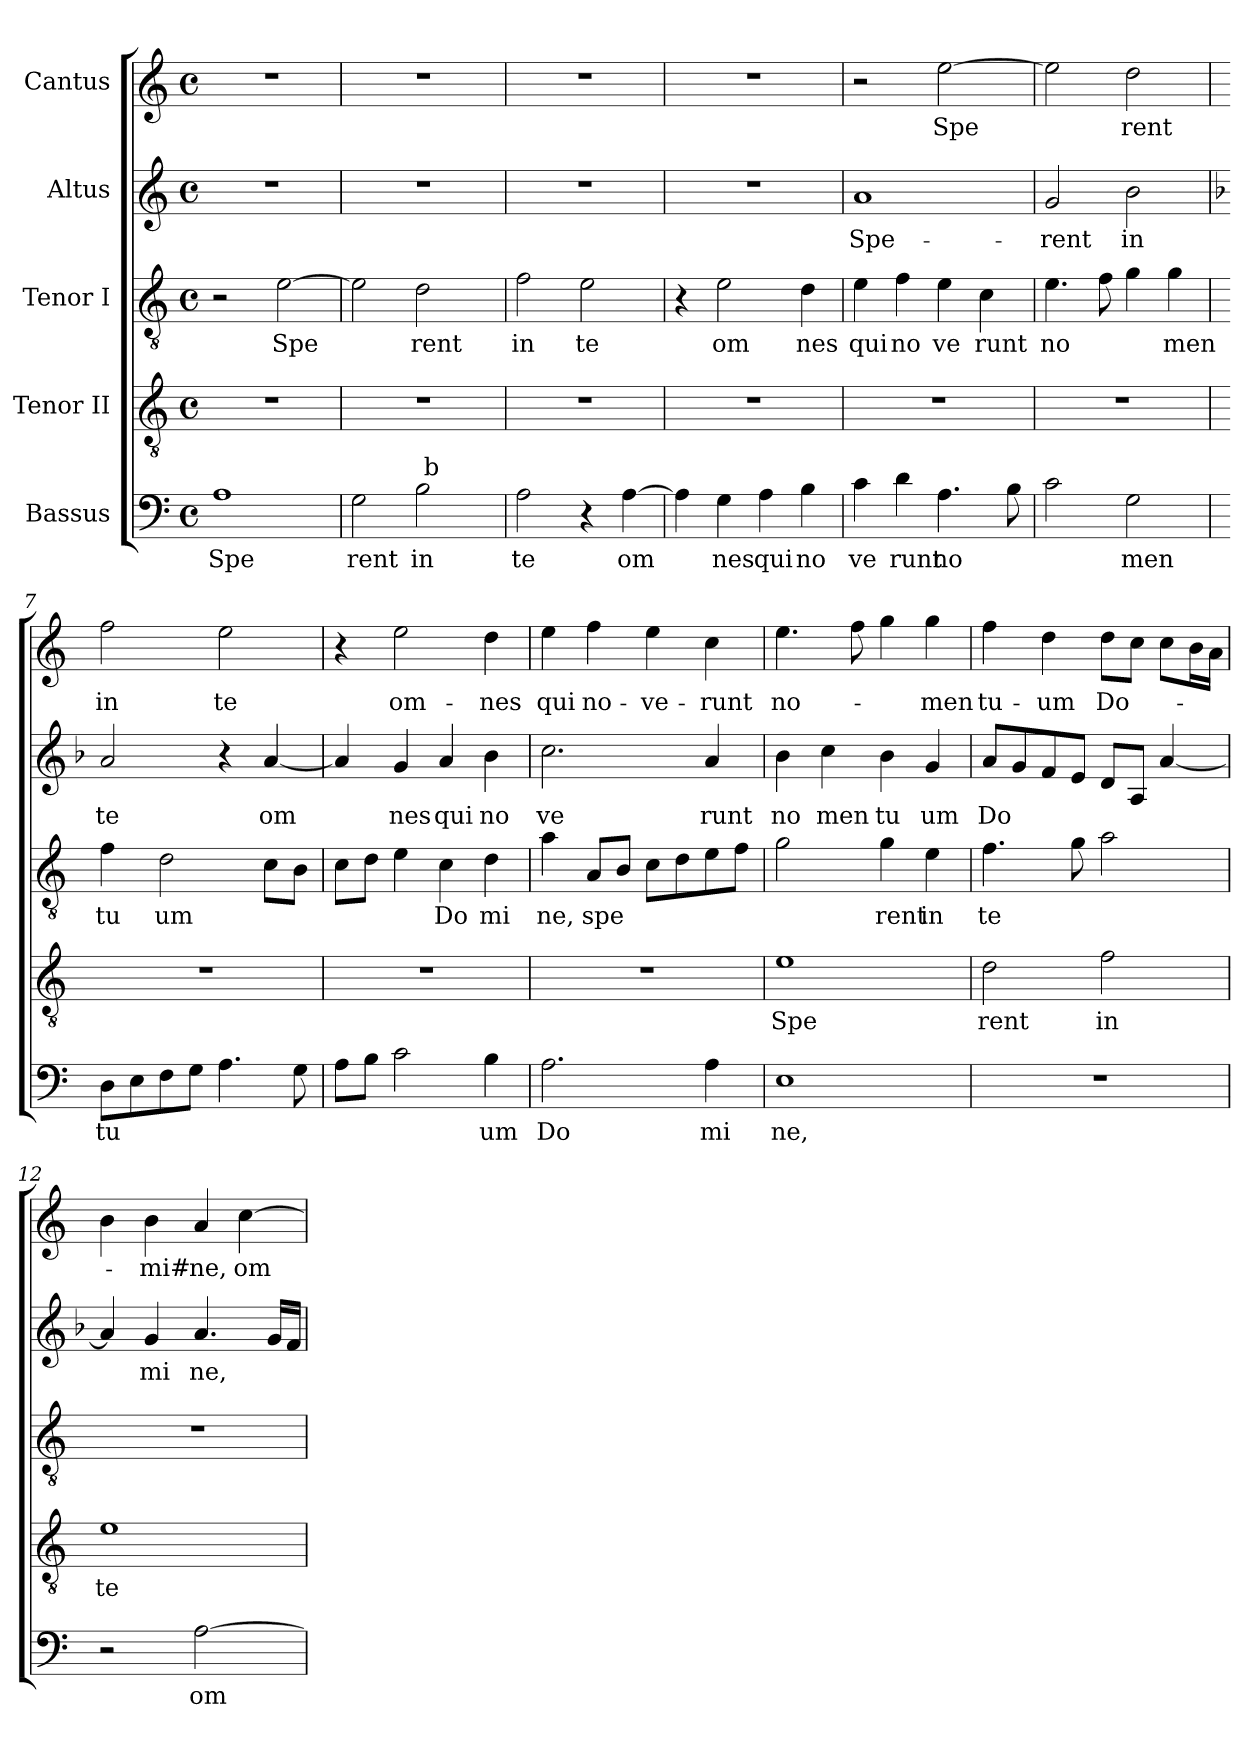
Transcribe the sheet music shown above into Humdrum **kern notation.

**kern	**text	**kern	**text	**kern	**text	**kern	**text	**kern	**text
*part5	*part5	*part4	*part4	*part3	*part3	*part2	*part2	*part1	*part1
*staff5	*staff5	*staff4	*staff4	*staff3	*staff3	*staff2	*staff2	*staff1	*staff1
*I"Bassus	*	*I"Tenor II	*	*I"Tenor I	*	*I"Altus	*	*I"Cantus	*
!!LO:PB:g=z
*stria5	*	*stria5	*	*stria5	*	*stria5	*	*stria5	*
*clefF4	*	*clefGv2	*	*clefGv2	*	*clefG2	*	*clefG2	*
*M4/4	*	*M4/4	*	*M4/4	*	*M4/4	*	*M4/4	*
*met(c)	*	*met(c)	*	*met(c)	*	*met(c)	*	*met(c)	*
=1	=1	=1	=1	=1	=1	=1	=1	=1	=1
!	!LO:LY:b:cj	!	!	!	!	!	!	!	!
1A	Spe	1r	.	2r	.	1r	.	1r	.
!	!	!	!	!	!LO:LY:b	!	!	!	!
.	.	.	.	[>2e\	Spe	.	.	.	.
=2	=2	=2	=2	=2	=2	=2	=2	=2	=2
!	!LO:LY:b:cj	!	!	!	!	!	!	!	!
*^	*	*	*	*	*	*	*	*	*
2G\	2ryy	rent	1r	.	2e\]	.	1r	.	1r	.
!	!	!LO:LY:b:cj	!	!	!	!LO:LY:b:cj	!	!	!	!
2B\	64ryy	in	.	.	2d\	rent	.	.	.	.
!	!LO:TX:a:t=b	!	!	!	!	!	!	!	!	!
.	4ryy	.	.	.	.	.	.	.	.	.
.	8...ryy	.	.	.	.	.	.	.	.	.
=3	=3	=3	=3	=3	=3	=3	=3	=3	=3	=3
!	!	!LO:LY:b:cj	!	!	!	!LO:LY:b:cj	!	!	!	!
*v	*v	*	*	*	*	*	*	*	*	*
2A\	te	1r	.	2f\	in	1r	.	1r	.
!	!	!	!	!	!LO:LY:b:cj	!	!	!	!
4r	.	.	.	2e\	te	.	.	.	.
!	!LO:LY:b	!	!	!	!	!	!	!	!
[>4A\	om	.	.	.	.	.	.	.	.
=4	=4	=4	=4	=4	=4	=4	=4	=4	=4
4A\]	.	1r	.	4r	.	1r	.	1r	.
!	!LO:LY:b:cj	!	!	!	!LO:LY:b:cj	!	!	!	!
4G\	nes	.	.	2e\	om	.	.	.	.
!	!LO:LY:b:cj	!	!	!	!	!	!	!	!
4A\	qui	.	.	.	.	.	.	.	.
!	!LO:LY:b:cj	!	!	!	!LO:LY:b:cj	!	!	!	!
4B\	no	.	.	4d\	nes	.	.	.	.
=5	=5	=5	=5	=5	=5	=5	=5	=5	=5
!	!LO:LY:b:cj	!	!	!	!LO:LY:b:cj	!	!LO:LY:b:cj	!	!
4c\	ve	1r	.	4e\	qui	1a	Spe-	2r	.
!	!LO:LY:b:cj	!	!	!	!LO:LY:b:cj	!	!	!	!
4d\	runt	.	.	4f\	no	.	.	.	.
!	!LO:LY:b:cj	!	!	!	!LO:LY:b:cj	!	!	!	!LO:LY:b
4.A\	no	.	.	4e\	ve	.	.	[>2ee\	Spe
!	!	!	!	!	!LO:LY:b:cj	!	!	!	!
.	.	.	.	4c\	runt	.	.	.	.
8B\	.	.	.	.	.	.	.	.	.
=6	=6	=6	=6	=6	=6	=6	=6	=6	=6
!	!	!	!	!	!LO:LY:b:cj	!	!LO:LY:b:cj	!	!
2c\	.	1r	.	4.e\	no	2g/	-rent	2ee\]	.
.	.	.	.	8f\	.	.	.	.	.
!	!LO:LY:b:cj	!	!	!	!	!	!LO:LY:b:cj	!	!LO:LY:b:cj
2G\	men	.	.	4g\	.	2b\	in	2dd\	rent
!	!	!	!	!	!LO:LY:b:cj	!	!	!	!
.	.	.	.	4g\	men	.	.	.	.
!!LO:LB:g=z
=7	=7	=7	=7	=7	=7	=7	=7	=7	=7
*	*	*	*	*	*	*k[b-]	*	*	*
*	*	*	*	*	*	*F:	*	*	*
!	!LO:LY:b:cj	!	!	!	!LO:LY:b:cj	!	!LO:LY:b:cj	!	!LO:LY:b:cj
8D\L	tu	1r	.	4f\	tu	2a/	te	2ff\	in
8E\	.	.	.	.	.	.	.	.	.
!	!	!	!	!	!LO:LY:b	!	!	!	!
8F\	.	.	.	2d\	um	.	.	.	.
8G\J	.	.	.	.	.	.	.	.	.
!	!	!	!	!	!	!	!	!	!LO:LY:b:cj
4.A\	.	.	.	.	.	4r	.	2ee\	te
!	!	!	!	!	!	!	!LO:LY:b	!	!
.	.	.	.	8c\L	.	[<4a/	om	.	.
8G\	.	.	.	8B\J	.	.	.	.	.
=8	=8	=8	=8	=8	=8	=8	=8	=8	=8
8A\L	.	1r	.	8c\L	.	4a/]	.	4r	.
8B\J	.	.	.	8d\J	.	.	.	.	.
!	!	!	!	!	!	!	!LO:LY:b:cj	!	!LO:LY:b:cj
2c\	.	.	.	4e\	.	4g/	nes	2ee\	om-
!	!	!	!	!	!LO:LY:b:cj	!	!LO:LY:b:cj	!	!
.	.	.	.	4c\	Do	4a/	qui	.	.
!	!LO:LY:b:cj	!	!	!	!LO:LY:b:cj	!	!LO:LY:b:cj	!	!LO:LY:b:cj
4B\	um	.	.	4d\	mi	4b-\	no	4dd\	-nes
=9	=9	=9	=9	=9	=9	=9	=9	=9	=9
!	!LO:LY:b:cj	!	!	!	!LO:LY:b:cj	!	!LO:LY:b:cj	!	!LO:LY:b:cj
2.A\	Do	1r	.	4a\	ne,	2.cc\	ve	4ee\	qui
!	!	!	!	!	!LO:LY:b	!	!	!	!LO:LY:b:cj
.	.	.	.	8A/L	spe	.	.	4ff\	no-
.	.	.	.	8B/J	.	.	.	.	.
!	!	!	!	!	!	!	!	!	!LO:LY:b:cj
.	.	.	.	8c\L	.	.	.	4ee\	-ve-
.	.	.	.	8d\	.	.	.	.	.
!	!LO:LY:b:cj	!	!	!	!	!	!LO:LY:b:cj	!	!LO:LY:b:cj
4A\	mi	.	.	8e\	.	4a/	runt	4cc\	-runt
.	.	.	.	8f\J	.	.	.	.	.
=10	=10	=10	=10	=10	=10	=10	=10	=10	=10
!	!LO:LY:b:cj	!	!LO:LY:b:cj	!	!	!	!LO:LY:b:cj	!	!LO:LY:b:cj
1E	ne,	1e	Spe	2g\	.	4b-\	no	4.ee\	no-
!	!	!	!	!	!	!	!LO:LY:b:cj	!	!
.	.	.	.	.	.	4cc\	men	.	.
.	.	.	.	.	.	.	.	8ff\	.
!	!	!	!	!	!LO:LY:b:cj	!	!LO:LY:b:cj	!	!
.	.	.	.	4g\	rent	4b-\	tu	4gg\	.
!	!	!	!	!	!LO:LY:b:cj	!	!LO:LY:b:cj	!	!LO:LY:b:cj
.	.	.	.	4e\	in	4g/	um	4gg\	-men
=11	=11	=11	=11	=11	=11	=11	=11	=11	=11
!	!	!	!LO:LY:b:cj	!	!LO:LY:b:cj	!	!LO:LY:b	!	!LO:LY:b:cj
1r	.	2d\	rent	4.f\	te	8a/L	Do	4ff\	tu-
.	.	.	.	.	.	8g/	.	.	.
!	!	!	!	!	!	!	!	!	!LO:LY:b:cj
.	.	.	.	.	.	8f/	.	4dd\	-um
.	.	.	.	8g\	.	8e/J	.	.	.
!	!	!	!LO:LY:b:cj	!	!	!	!	!	!LO:LY:b
.	.	2f\	in	2a\	.	8d/L	.	8dd\L	Do-
.	.	.	.	.	.	8A/J	.	8cc\J	.
.	.	.	.	.	.	[<4a/	.	8cc\L	.
.	.	.	.	.	.	.	.	16b\	.
.	.	.	.	.	.	.	.	16a\J	.
=12	=12	=12	=12	=12	=12	=12	=12	=12	=12
!	!	!	!LO:LY:b:cj	!	!	!	!	!	!
2r	.	1e	te	1r	.	4a/]	.	4b\	.
!	!	!	!	!	!	!	!LO:LY:b:cj	!	!LO:LY:b:rj
.	.	.	.	.	.	4g/	mi	4b\	-mi#-
!	!LO:LY:b	!	!	!	!	!	!LO:LY:b	!	!LO:LY:b:cj
[>2A\	om	.	.	.	.	4.a/	ne,	4a/	-ne,
!	!	!	!	!	!	!	!	!	!LO:LY:b
.	.	.	.	.	.	.	.	[<4cc\	om-
.	.	.	.	.	.	16g/L	.	.	.
.	.	.	.	.	.	16f/J	.	.	.
=	=	=	=	=	=	=	=	=	=
*-	*-	*-	*-	*-	*-	*-	*-	*-	*-
